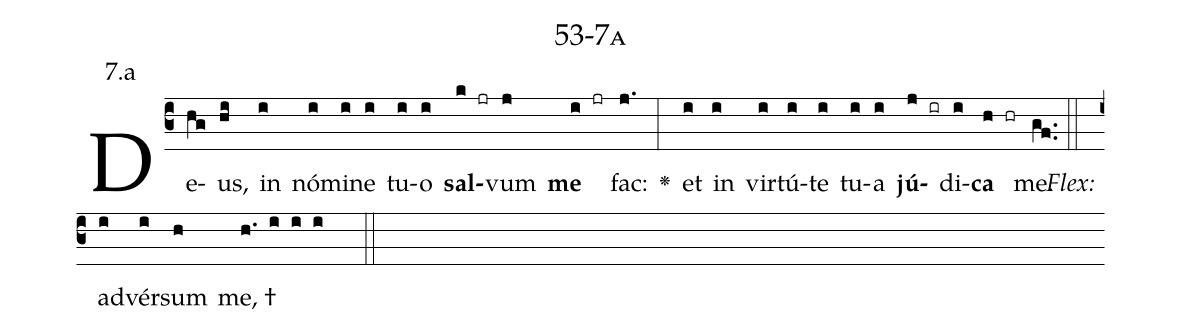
name: 53-7a;
annotation: 7.a;
%%
(c3)De(hg)us,(hi) in(i) nó(i)mi(i)ne(i) tu(i)o(i) <b>sal</b>(k jr)vum(j) <b>me</b>(i jr) fac:(j.) <v>\greheightstar</v>(:) et(i) in(i) vir(i)tú(i)te(i) tu(i)a(i) <b>jú</b>(j ir)di(i)<b>ca</b>(h hr) me.(gf..) (::)
<i>Flex:</i>()  ad(i)vér(i)sum(h) me, †(h. i i i  ::)

%E(i) u(i) o(j) u(i) a(h) e.(gf..) (::)
